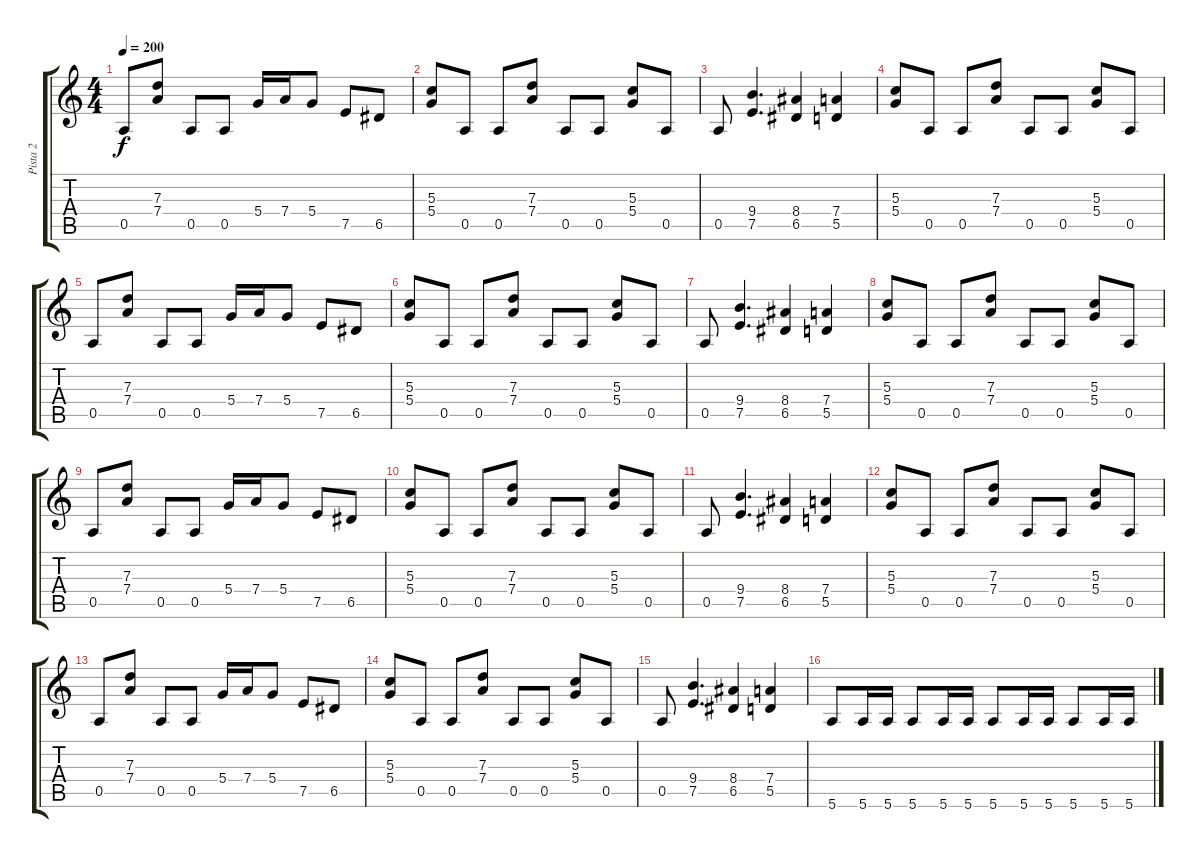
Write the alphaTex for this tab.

\track ("Pista 2" "Pista 2") {instrument distortionguitar}
\staff {score tabs}
\tuning (E4 B3 G3 D3 A2 E2) {hide}
\ts (4 4)
\tempo 200
\clef g2
\ks c
0.5.8{dy f} (7.3 7.4).8 0.5.8 0.5.8 5.4.16 7.4.16 5.4.8 7.5.8 6.5.8 |
(5.3 5.4).8 0.5.8 0.5.8 (7.3 7.4).8 0.5.8 0.5.8 (5.3 5.4).8 0.5.8 |
0.5.8 (9.4 7.5).4{d} (8.4 6.5).4 (7.4 5.5).4 |
(5.3 5.4).8 0.5.8 0.5.8 (7.3 7.4).8 0.5.8 0.5.8 (5.3 5.4).8 0.5.8 |
0.5.8 (7.3 7.4).8 0.5.8 0.5.8 5.4.16 7.4.16 5.4.8 7.5.8 6.5.8 |
(5.3 5.4).8 0.5.8 0.5.8 (7.3 7.4).8 0.5.8 0.5.8 (5.3 5.4).8 0.5.8 |
0.5.8 (9.4 7.5).4{d} (8.4 6.5).4 (7.4 5.5).4 |
(5.3 5.4).8 0.5.8 0.5.8 (7.3 7.4).8 0.5.8 0.5.8 (5.3 5.4).8 0.5.8 |
0.5.8 (7.3 7.4).8 0.5.8 0.5.8 5.4.16 7.4.16 5.4.8 7.5.8 6.5.8 |
(5.3 5.4).8 0.5.8 0.5.8 (7.3 7.4).8 0.5.8 0.5.8 (5.3 5.4).8 0.5.8 |
0.5.8 (9.4 7.5).4{d} (8.4 6.5).4 (7.4 5.5).4 |
(5.3 5.4).8 0.5.8 0.5.8 (7.3 7.4).8 0.5.8 0.5.8 (5.3 5.4).8 0.5.8 |
0.5.8 (7.3 7.4).8 0.5.8 0.5.8 5.4.16 7.4.16 5.4.8 7.5.8 6.5.8 |
(5.3 5.4).8 0.5.8 0.5.8 (7.3 7.4).8 0.5.8 0.5.8 (5.3 5.4).8 0.5.8 |
0.5.8 (9.4 7.5).4{d} (8.4 6.5).4 (7.4 5.5).4 |
5.6.8 5.6.16 5.6.16 5.6.8 5.6.16 5.6.16 5.6.8 5.6.16 5.6.16 5.6.8 5.6.16 5.6.16
